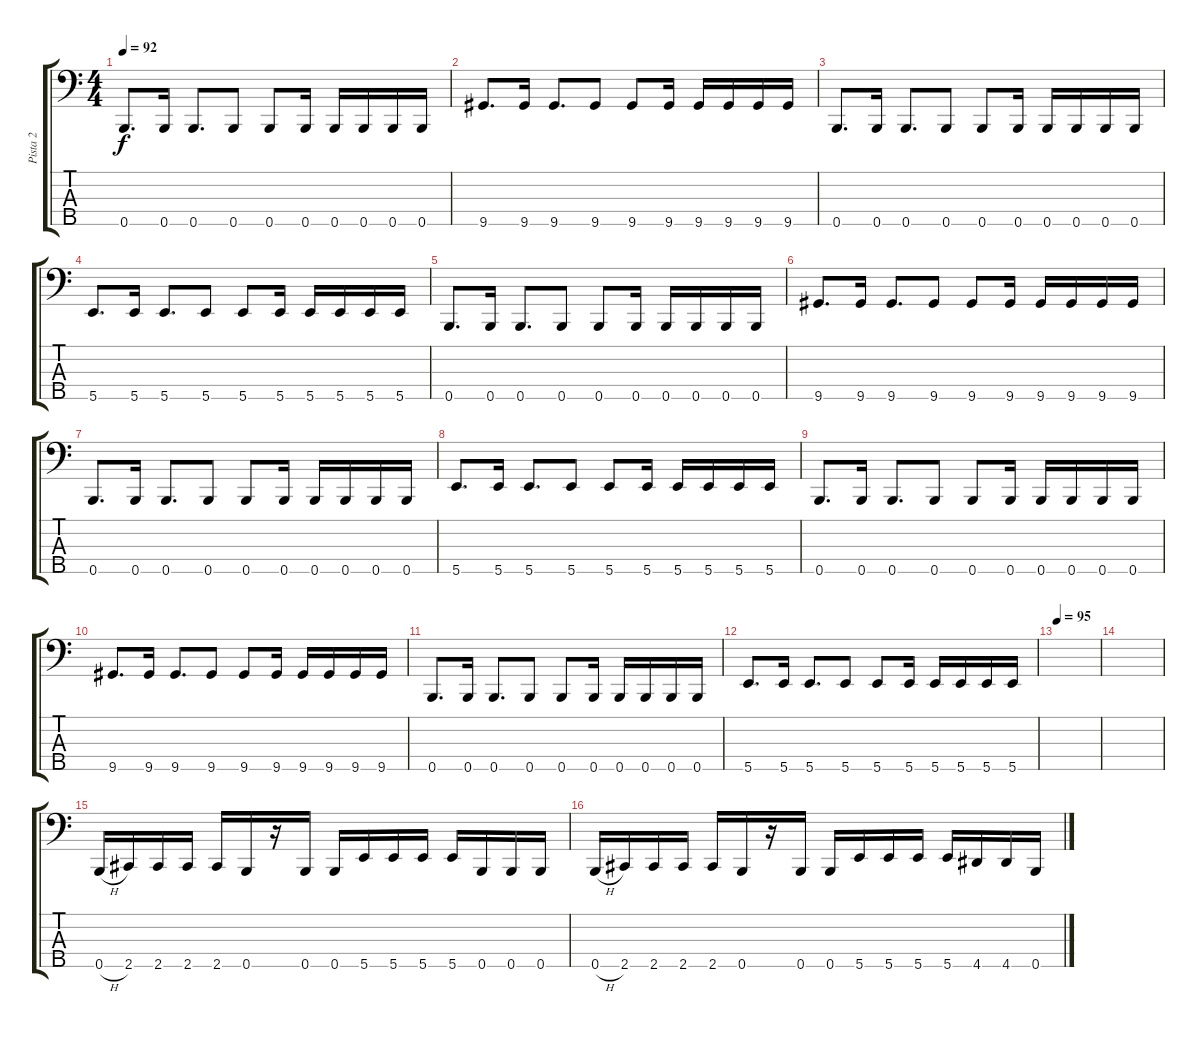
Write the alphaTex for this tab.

\track ("Pista 2" "Pista 2") {instrument electricbassfinger}
\staff {score tabs}
\tuning (G2 D2 A1 E1 B0) {hide}
\ts (4 4)
\tempo 92
\clef f4
\ks c
0.5.8{d dy f} 0.5.16 0.5.8{d} 0.5.8 0.5.8 0.5.16 0.5.16 0.5.16 0.5.16 0.5.16 |
9.5.8{d} 9.5.16 9.5.8{d} 9.5.8 9.5.8 9.5.16 9.5.16 9.5.16 9.5.16 9.5.16 |
0.5.8{d} 0.5.16 0.5.8{d} 0.5.8 0.5.8 0.5.16 0.5.16 0.5.16 0.5.16 0.5.16 |
5.5.8{d} 5.5.16 5.5.8{d} 5.5.8 5.5.8 5.5.16 5.5.16 5.5.16 5.5.16 5.5.16 |
0.5.8{d} 0.5.16 0.5.8{d} 0.5.8 0.5.8 0.5.16 0.5.16 0.5.16 0.5.16 0.5.16 |
9.5.8{d} 9.5.16 9.5.8{d} 9.5.8 9.5.8 9.5.16 9.5.16 9.5.16 9.5.16 9.5.16 |
0.5.8{d} 0.5.16 0.5.8{d} 0.5.8 0.5.8 0.5.16 0.5.16 0.5.16 0.5.16 0.5.16 |
5.5.8{d} 5.5.16 5.5.8{d} 5.5.8 5.5.8 5.5.16 5.5.16 5.5.16 5.5.16 5.5.16 |
0.5.8{d} 0.5.16 0.5.8{d} 0.5.8 0.5.8 0.5.16 0.5.16 0.5.16 0.5.16 0.5.16 |
9.5.8{d} 9.5.16 9.5.8{d} 9.5.8 9.5.8 9.5.16 9.5.16 9.5.16 9.5.16 9.5.16 |
0.5.8{d} 0.5.16 0.5.8{d} 0.5.8 0.5.8 0.5.16 0.5.16 0.5.16 0.5.16 0.5.16 |
5.5.8{d} 5.5.16 5.5.8{d} 5.5.8 5.5.8 5.5.16 5.5.16 5.5.16 5.5.16 5.5.16 |
\tempo 95
|
|
0.5{h}.16 2.5.16 2.5.16 2.5.16 2.5.16 0.5.16 r.16 0.5.16 0.5.16 5.5.16 5.5.16 5.5.16 5.5.16 0.5.16 0.5.16 0.5.16 |
0.5{h}.16 2.5.16 2.5.16 2.5.16 2.5.16 0.5.16 r.16 0.5.16 0.5.16 5.5.16 5.5.16 5.5.16 5.5.16 4.5.16 4.5.16 0.5.16
